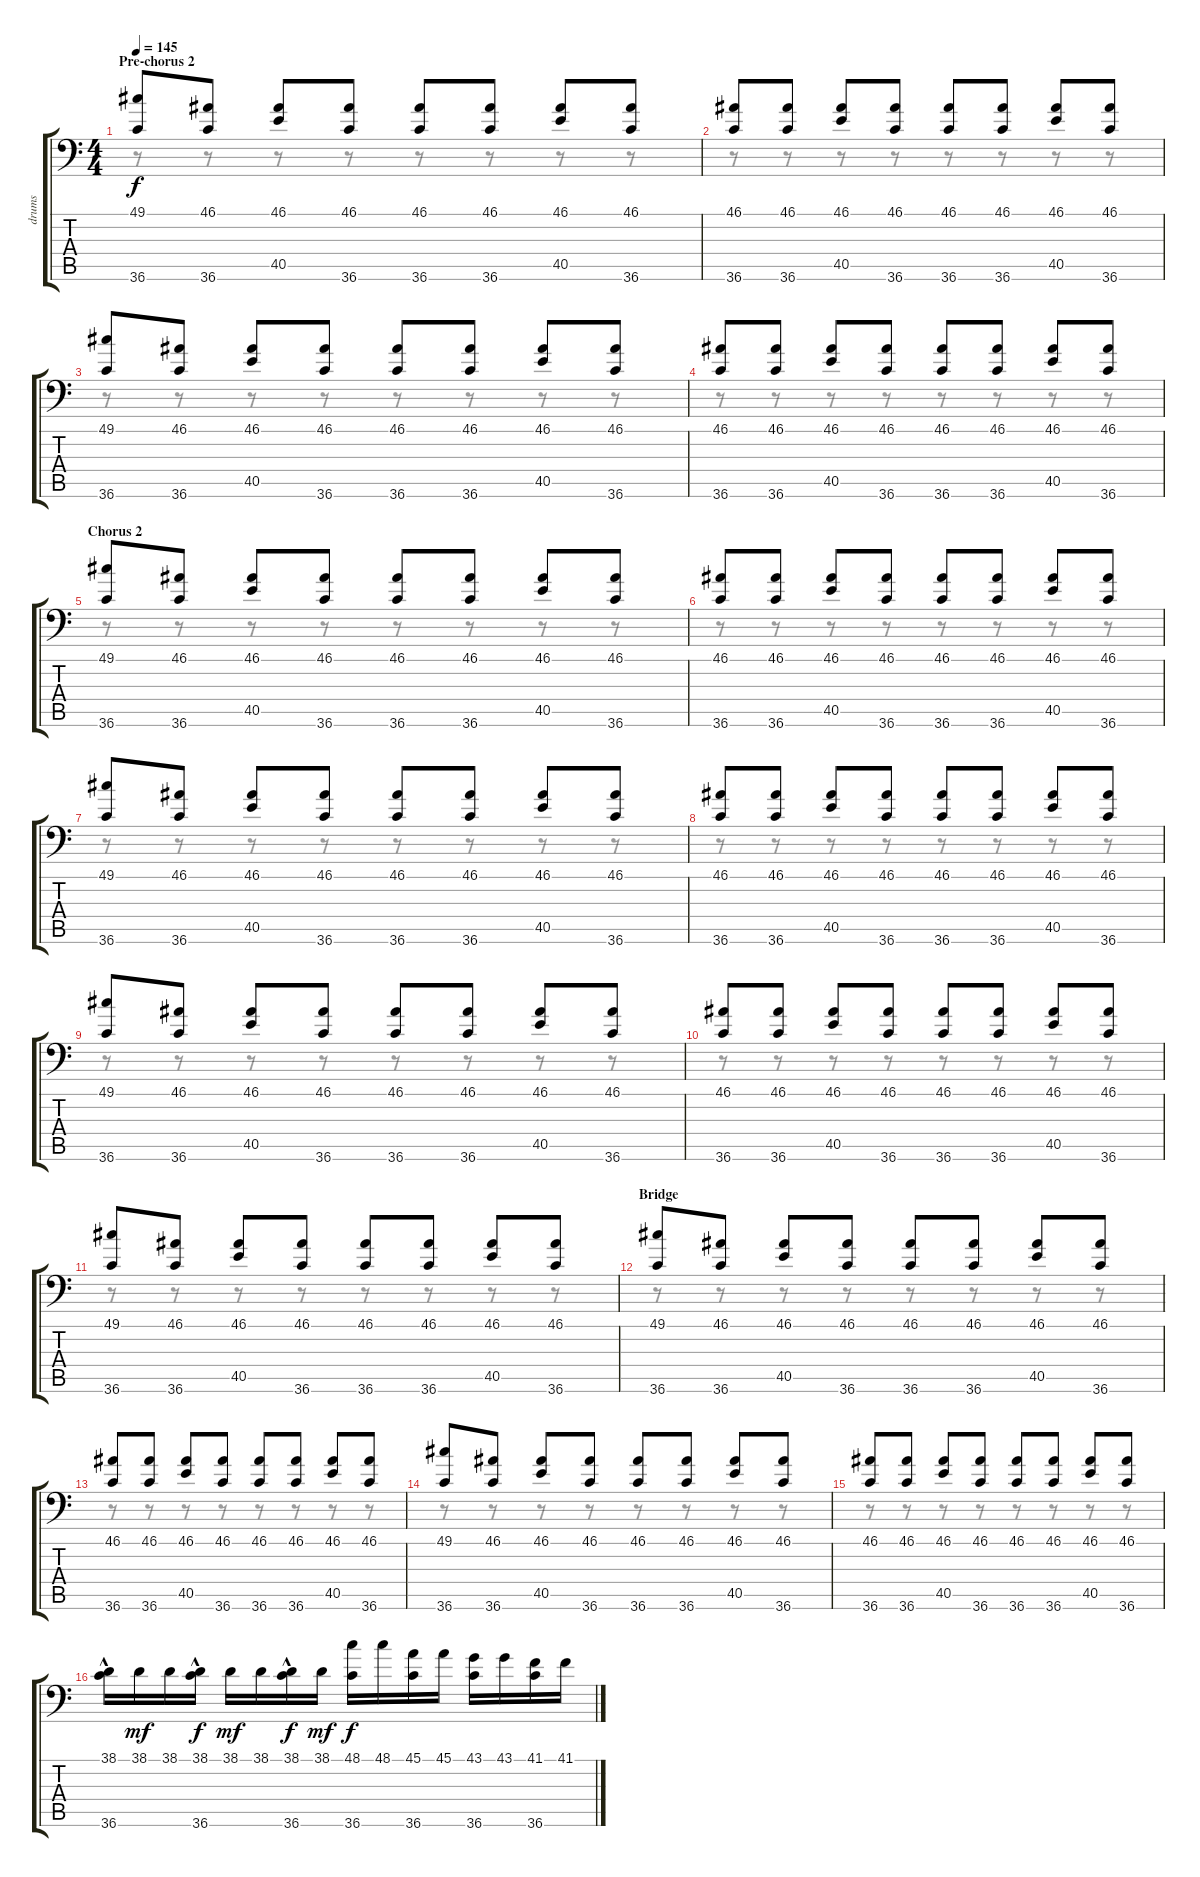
\track ("drums" "drums") {instrument acousticgrandpiano}
\staff {score tabs}
\tuning (C-1 C-1 C-1 C-1 C-1 C-1) {hide}
\voice
\ts (4 4)
\section ("" "Pre-chorus 2")
\tempo 145
\clef f4
\ks c
(49.1 36.6).8{dy f} (46.1 36.6).8 (46.1 40.5).8 (46.1 36.6).8 (46.1 36.6).8 (46.1 36.6).8 (46.1 40.5).8 (46.1 36.6).8 |
(46.1 36.6).8 (46.1 36.6).8 (46.1 40.5).8 (46.1 36.6).8 (46.1 36.6).8 (46.1 36.6).8 (46.1 40.5).8 (46.1 36.6).8 |
(49.1 36.6).8 (46.1 36.6).8 (46.1 40.5).8 (46.1 36.6).8 (46.1 36.6).8 (46.1 36.6).8 (46.1 40.5).8 (46.1 36.6).8 |
(46.1 36.6).8 (46.1 36.6).8 (46.1 40.5).8 (46.1 36.6).8 (46.1 36.6).8 (46.1 36.6).8 (46.1 40.5).8 (46.1 36.6).8 |
\section ("" "Chorus 2")
(49.1 36.6).8 (46.1 36.6).8 (46.1 40.5).8 (46.1 36.6).8 (46.1 36.6).8 (46.1 36.6).8 (46.1 40.5).8 (46.1 36.6).8 |
(46.1 36.6).8 (46.1 36.6).8 (46.1 40.5).8 (46.1 36.6).8 (46.1 36.6).8 (46.1 36.6).8 (46.1 40.5).8 (46.1 36.6).8 |
(49.1 36.6).8 (46.1 36.6).8 (46.1 40.5).8 (46.1 36.6).8 (46.1 36.6).8 (46.1 36.6).8 (46.1 40.5).8 (46.1 36.6).8 |
(46.1 36.6).8 (46.1 36.6).8 (46.1 40.5).8 (46.1 36.6).8 (46.1 36.6).8 (46.1 36.6).8 (46.1 40.5).8 (46.1 36.6).8 |
(49.1 36.6).8 (46.1 36.6).8 (46.1 40.5).8 (46.1 36.6).8 (46.1 36.6).8 (46.1 36.6).8 (46.1 40.5).8 (46.1 36.6).8 |
(46.1 36.6).8 (46.1 36.6).8 (46.1 40.5).8 (46.1 36.6).8 (46.1 36.6).8 (46.1 36.6).8 (46.1 40.5).8 (46.1 36.6).8 |
(49.1 36.6).8 (46.1 36.6).8 (46.1 40.5).8 (46.1 36.6).8 (46.1 36.6).8 (46.1 36.6).8 (46.1 40.5).8 (46.1 36.6).8 |
\section ("" "Bridge")
(49.1 36.6).8 (46.1 36.6).8 (46.1 40.5).8 (46.1 36.6).8 (46.1 36.6).8 (46.1 36.6).8 (46.1 40.5).8 (46.1 36.6).8 |
(46.1 36.6).8 (46.1 36.6).8 (46.1 40.5).8 (46.1 36.6).8 (46.1 36.6).8 (46.1 36.6).8 (46.1 40.5).8 (46.1 36.6).8 |
(49.1 36.6).8 (46.1 36.6).8 (46.1 40.5).8 (46.1 36.6).8 (46.1 36.6).8 (46.1 36.6).8 (46.1 40.5).8 (46.1 36.6).8 |
(46.1 36.6).8 (46.1 36.6).8 (46.1 40.5).8 (46.1 36.6).8 (46.1 36.6).8 (46.1 36.6).8 (46.1 40.5).8 (46.1 36.6).8 |
(38.1{hac} 36.6).16 38.1.16{dy mf} 38.1.16 (38.1{hac} 36.6).16{dy f} 38.1.16{dy mf} 38.1.16 (38.1{hac} 36.6).16{dy f} 38.1.16{dy mf} (48.1 36.6).16{dy f} 48.1.16 (45.1 36.6).16 45.1.16 (43.1 36.6).16 43.1.16 (41.1 36.6).16 41.1.16
\voice
\clef f4
\ottava regular
\simile none
\ks c
r.8{dy f} r.8 r.8 r.8 r.8 r.8 r.8 r.8 |
r.8 r.8 r.8 r.8 r.8 r.8 r.8 r.8 |
r.8 r.8 r.8 r.8 r.8 r.8 r.8 r.8 |
r.8 r.8 r.8 r.8 r.8 r.8 r.8 r.8 |
r.8 r.8 r.8 r.8 r.8 r.8 r.8 r.8 |
r.8 r.8 r.8 r.8 r.8 r.8 r.8 r.8 |
r.8 r.8 r.8 r.8 r.8 r.8 r.8 r.8 |
r.8 r.8 r.8 r.8 r.8 r.8 r.8 r.8 |
r.8 r.8 r.8 r.8 r.8 r.8 r.8 r.8 |
r.8 r.8 r.8 r.8 r.8 r.8 r.8 r.8 |
r.8 r.8 r.8 r.8 r.8 r.8 r.8 r.8 |
r.8 r.8 r.8 r.8 r.8 r.8 r.8 r.8 |
r.8 r.8 r.8 r.8 r.8 r.8 r.8 r.8 |
r.8 r.8 r.8 r.8 r.8 r.8 r.8 r.8 |
r.8 r.8 r.8 r.8 r.8 r.8 r.8 r.8 |
